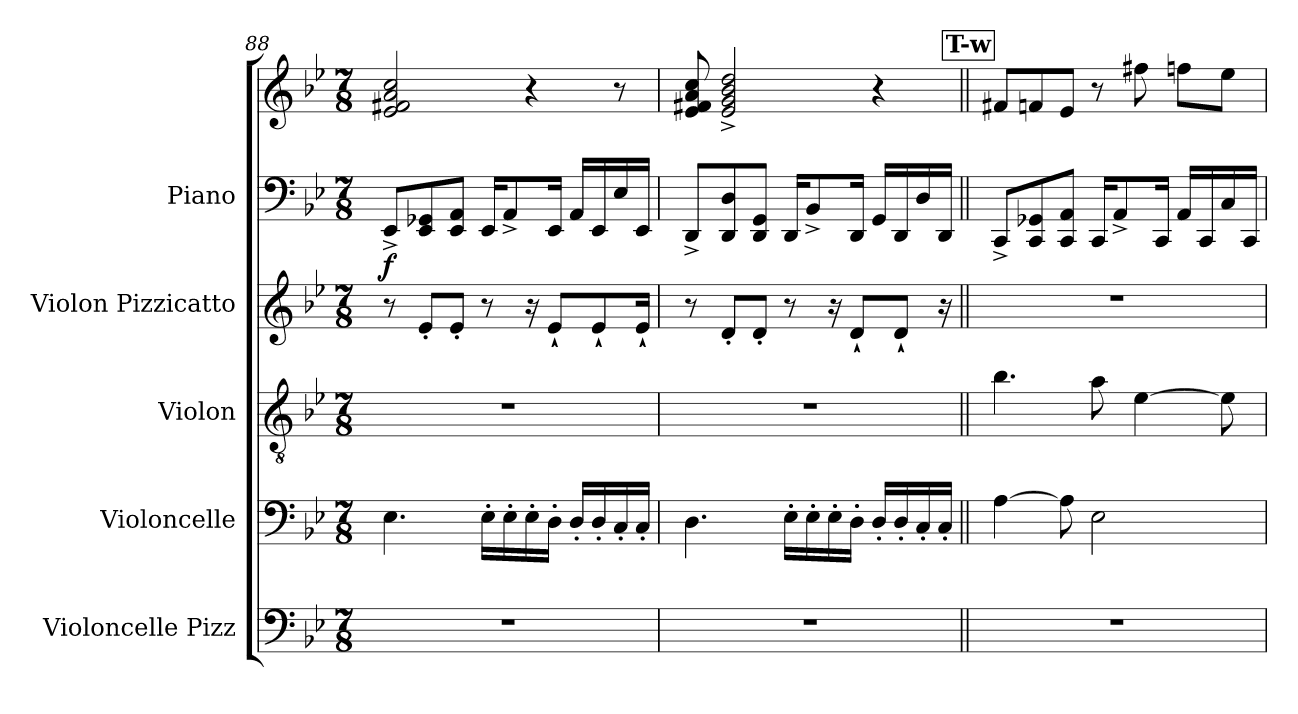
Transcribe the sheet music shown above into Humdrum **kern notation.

**kern	**kern	**kern	**kern	**kern	**kern	**dynam
*part5	*part4	*part3	*part2	*part1	*part1	*part1
*staff6	*staff5	*staff4	*staff3	*staff2	*staff1	*staff1/2
*I"Violoncelle Pizz	*I"Violoncelle	*I"Violon	*I"Violon Pizzicatto	*I"Piano	*	*
*I'Vlc Pizz	*I'Vlc	*I'Vln.	*I'Vln. Pizz.	*I'Pia.	*	*
*clefF4	*clefF4	*clefGv2	*clefG2	*clefF4	*clefG2	*
*k[b-e-]	*k[b-e-]	*k[b-e-]	*k[b-e-]	*k[b-e-]	*k[b-e-]	*
*M7/8	*M7/8	*M7/8	*M7/8	*M7/8	*M7/8	*
=88	=88	=88	=88	=88	=88	=88
!	!	!	!	!	!	!LO:DY:b=2
2..r	4.E-\	2..r	8r	8EE-^/L	2e-/ 2f#X/ 2a/ 2cc/	f
.	.	.	8e-'/L	8EE-/ 8GG-X/	.	.
.	.	.	8e-'/J	8EE-/ 8AA/J	.	.
.	16E-'\LL	.	8r	16EE-/KL	.	.
.	16E-'\	.	.	8AA^/	.	.
.	16E-'\	.	16r	.	4r	.
.	16D'\JJ	.	8e-`/L	16EE-/Jk	.	.
.	16D'/LL	.	.	16AA/LL	.	.
.	16D'/	.	8e-`/	16EE-/	.	.
.	16C'/	.	.	16E-/	8r	.
.	16C'/JJ	.	16e-`/Jk	16EE-/JJ	.	.
=89	=89	=89	=89	=89	=89	=89
2..r	4.D\	2..r	8r	8DD^/L	8e-/ 8f#X/ 8a/ 8cc/	.
.	.	.	8d'/L	8DD/ 8D/	2e-/^ 2g/^ 2b-/^ 2dd/^	.
.	.	.	8d'/J	8DD/ 8GG/J	.	.
.	16E-'\LL	.	8r	16DD/KL	.	.
.	16E-'\	.	.	8BB-^/	.	.
.	16E-'\	.	16r	.	.	.
.	16D'\JJ	.	8d`/L	16DD/Jk	.	.
.	16D'/LL	.	.	16GG/LL	4r	.
.	16D'/	.	8d`/J	16DD/	.	.
.	16C'/	.	.	16D/	.	.
.	16C'/JJ	.	16r	16DD/JJ	.	.
!!LO:REH:place=s1:a:B:fs=14:t=T-w
=90||	=90||	=90||	=90||	=90||	=90||	=90||
2..r	[4A\	4.b-\	2..r	8CC^/L	8f#X/L	.
.	.	.	.	8CC/ 8GG-X/	8fn/	.
.	8A\]	.	.	8CC/ 8AA/J	8e-/J	.
.	2E-\	8a\	.	16CC/KL	8r	.
.	.	.	.	8AA^/	.	.
.	.	[4e-\	.	.	8ff#X\	.
.	.	.	.	16CC/Jk	.	.
.	.	.	.	16AA/LL	8ffn\L	.
.	.	.	.	16CC/	.	.
.	.	8e-\]	.	16C/	8ee-\J	.
.	.	.	.	16CC/JJ	.	.
=	=	=	=	=	=	=
*-	*-	*-	*-	*-	*-	*-
